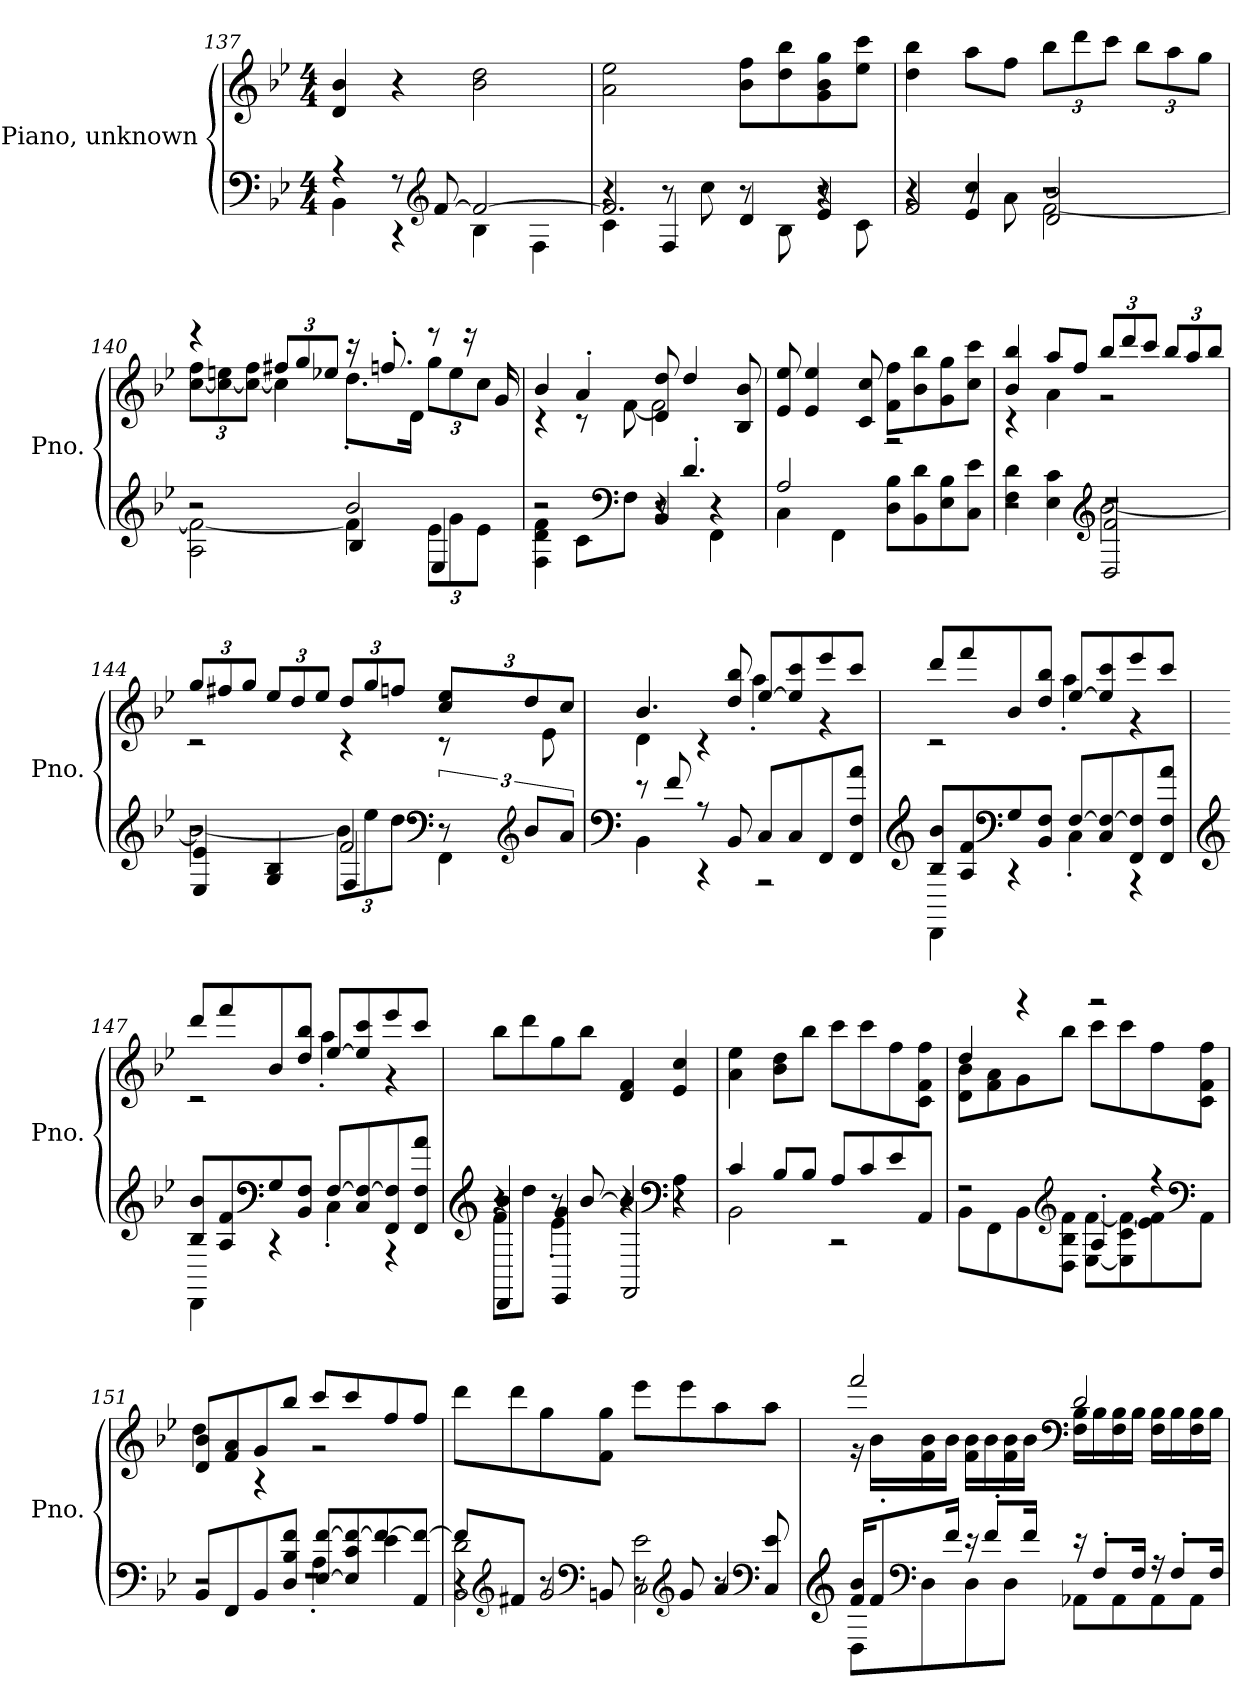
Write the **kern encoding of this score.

**kern	**kern
*part1	*part1
*staff2	*staff1
*I"Piano, unknown	*
*I'Pno.	*
*clefF4	*clefG2
*k[b-e-]	*k[b-e-]
*M4/4	*M4/4
=137	=137
*^	*
4r	4BB-\	4d/ 4b-/
8r	4r	4r
*clefG2	*	*
[8f/	.	.
2f/_	4B-\	2b-\ 2dd\
.	4F\	.
!!LO:LB:g=z
=138	=138	=138
*	*^	*
2.f/]	4c\	4r	2a\ 2ee-\
.	8r	4F/	.
.	8cc\	.	.
.	8r	4d/	8b-\ 8ff\L
.	8B-\	.	8dd\ 8bb-\
4e-/	8r	4r	8g\ 8b-\ 8gg\
.	8c\	.	8ee-\ 8ccc\J
=139	=139	=139	=139
4r	4r	2f/	4dd\ 4bb-\
4e-/ 4cc/	8r	.	8aa\L
.	8a\	.	8ff\J
*	*	*	*Xbrackettup
2r	[2f\	2d/ 2b-/	12bb-\L
.	.	.	12ddd\
.	.	.	12ccc\J
.	.	.	12bb-\L
.	.	.	12aa\
.	.	.	12gg\J
=140	=140	=140	=140
*	*	*	*^
2r	2A\ 2f\_	2r	4r	[12cc\ 12ff\L
.	.	.	.	12cc\_ 12een\
.	.	.	.	12cc\_ 12ff\J
.	.	.	12ff#X/L	4cc\]
.	.	.	12gg/	.
.	.	.	12ee-X/J	.
2b-/	4f\]	4B-/	16r	8.dd'\L
.	.	.	8.ffn'/	.
.	.	.	.	16d\Jk
*	*Xbrackettup	*	*	*
.	12e-\L	4E-/	8r	12gg\L
.	12g\	.	.	12ee-\
.	.	.	16r	.
.	12e-\J	.	.	12cc\J
.	.	.	16g/	.
!!LO:LB:g=z	!!
=141	=141	=141	=141	=141
2r	4F\ 4d\ 4f\	2r	4b-/	4r
.	8c\L	.	4a'/	8r
*clefF4	*	*	*	*
.	8F\J	.	.	[8f\
8r	4r	4BB-/	8d/ 8dd/	2f\]
4.d'/	.	.	4dd/	.
.	4FF\	4r	.	.
.	.	.	8B-/ 8b-/	.
*	*v	*v	*	*
*	*	*v	*v
=142	=142	=142
2A/	4C\	8e-/ 8ee-/
.	.	4e-/ 4ee-/
.	4FF\	.
.	.	8c/ 8cc/
2r	8D\ 8B-\L	8f\ 8ff\L
.	8BB-\ 8d\	8b-\ 8bb-\
.	8E-\ 8B-\	8g\ 8gg\
.	8C\ 8e-\J	8cc\ 8ccc\J
=143	=143	=143
*	*^	*^
1r	4F\ 4d\	2r	4b-/ 4bb-/	4r
.	4E-\ 4c\	.	8aa/L	4a\
.	.	.	8ff/J	.
*clefG2	*	*	*	*
.	[2b-\	2D/ 2f/	12bb-/L	2r
.	.	.	12ddd/	.
.	.	.	12ccc/J	.
.	.	.	12bb-/L	.
.	.	.	12aa/	.
.	.	.	12bb-/J	.
!!LO:LB:g=z	!!
=144	=144	=144	=144	=144
2r	2b-\_	4E-/ 4e-/	12gg/L	2r
.	.	.	12ff#X/	.
.	.	.	12gg/J	.
.	.	4G/ 4B-/	12ee-/L	.
.	.	.	12dd/	.
.	.	.	12ee-/J	.
2f/	12b-\L]	4F/	12dd/L	4r
.	12ee-\	.	12gg/	.
.	12dd\J	.	12ffn/J	.
*clefF4	*	*	*	*
*	*	*brackettup	*	*
.	4FF\	12r	12cc/ 12ee-/L	8r
*clefG2	*	*	*	*
.	.	12b-/L	12dd/	.
.	.	.	.	8e-\
.	.	12a/J	12cc/J	.
*v	*v	*v	*	*
=145	=145	=145
*clefF4	*	*
*^	*	*
8r	4BB-\	4.b-/	4d\
8f/	.	.	.
8r	4r	.	4r
8BB-/	.	8dd/ 8bb-/	.
8C/L	2r	[8ee-/L	4aa'\
8C/	.	8ee-/] 8ccc/	.
8FF/	.	8eee-/	4r
8FF/ 8F/ 8a/J	.	8ccc/J	.
!!LO:LB:g=z	!!
=146	=146	=146	=146
*clefG2	*	*	*
8B-/ 8b-/L	4DD\	8ddd/L	2r
8A/ 8f/	.	8fff/	.
*clefF4	*	*	*
8G/	4r	8b-/	.
8BB-/ 8F/J	.	8dd/ 8bb-/J	.
[8F/L	4C'\	[8ee-/L	4aa'\
8C/ 8F/_	.	8ee-/] 8ccc/	.
8FF/ 8F/]	4r	8eee-/	4r
8FF/ 8F/ 8a/J	.	8ccc/J	.
=147	=147	=147	=147
*clefG2	*	*	*
8B-/ 8b-/L	4DD\	8ddd/L	2r
8A/ 8f/	.	8fff/	.
*clefF4	*	*	*
8G/	4r	8b-/	.
8BB-/ 8F/J	.	8dd/ 8bb-/J	.
[8F/L	4C'\	[8ee-/L	4aa'\
8C/ 8F/_	.	8ee-/] 8ccc/	.
8FF/ 8F/]	4r	8eee-/	4r
8FF/ 8F/ 8a/J	.	8ccc/J	.
*v	*v	*	*
*	*v	*v
=148	=148
*clefG2	*
*^	*
*	*^	*
4r	8f\L	4DD/ 4b-/	8bb-\L
.	8dd\J	.	8ddd\
8r	4e-'\	4EE-/ 4g/	8gg\
[8b-/	.	.	8bb-\J
4b-/]	4r	2FF/	4d/ 4f/
*clefF4	*	*	*
4r	4A\	.	4e-/ 4cc/
*	*v	*v	*
!!LO:PB:g=z
=149	=149	=149
4c/	2BB-\	4a\ 4ee-\
8B-/L	.	8b-\ 8dd\L
8B-/J	.	8bb-\J
8A/L	2r	8ccc\L
8c/	.	8ccc\
8e-/	.	8ff\
8AA/J	.	8c\ 8f\ 8ff\J
=150	=150	=150
*	*	*^
2r	8BB-\L	4dd/	8d\ 8b-\L
.	8FF\	.	8f\ 8a\
.	8BB-\	4r	8g\
*clefG2	*	*	*
.	8D\ 8B-\ 8f\J	.	8bb-\J
4A'/	[8E-\ [8f\L	2r	8ccc\L
.	8E-\] 8c\ 8f\_	.	8ccc\
4r	8e-\ 8f\]	.	8ff\
*clefF4	*	*	*
.	8AA\J	.	8c\ 8f\ 8ff\J
=151	=151	=151	=151
*	*^	*	*
1r	2r	8BB-/L	8d/ 8b-/L	4dd\
.	.	8FF/	8f/ 8a/	.
.	.	8BB-/	8g/	4r
.	.	8D/ 8B-/ 8f/J	8bb-/J	.
.	4A'\	[8E-/ [8f/L	8ccc/L	2r
.	.	8E-/] 8c/ 8f/_	8ccc/	.
.	4e-\	8f/_	8ff/	.
.	.	8AA/ 8f/_J	8ff/J	.
*	*	*	*v	*v
!!LO:LB:g=z
=152	=152	=152	=152
4r	2BB-\ 2d\	8f/L]	8ddd\L
*clefG2	*	*	*
.	.	8f#X/J	8ddd\
2g/	.	8r	8gg\
*clefF4	*	*	*
.	.	8BBn/	8f\ 8gg\J
.	2C\ 2e-\	8r	8eee-\L
*clefG2	*	*	*
.	.	8g/	8eee-\
4a/	.	8r	8aa\
*clefF4	*	*	*
.	.	8C/ 8e-/	8aa\J
*v	*v	*v	*
=153	=153
*clefG2	*
*^	*^
16f/ 16b-/KL	8D\L	2fff/	16r
8f'/	.	.	16b-\LL
*clefF4	*	*	*
.	8D\	.	16f\ 16b-\
16f/Jk	.	.	16b-\JJ
16r	8D\	.	16f\ 16b-\LL
8f'/L	.	.	16b-\
.	8D\J	.	16f\ 16b-\
16f/Jk	.	.	16b-\JJ
*	*	*clefF4	*
16r	8AA-X\L	2d/	16F\ 16B-\LL
8F'/L	.	.	16B-\
.	8AA-\	.	16F\ 16B-\
16F/Jk	.	.	16B-\JJ
16r	8AA-\	.	16F\ 16B-\LL
8F'/L	.	.	16B-\
.	8AA-\J	.	16F\ 16B-\
16F/Jk	.	.	16B-\JJ
*v	*v	*	*
*	*v	*v
=	=
*-	*-
